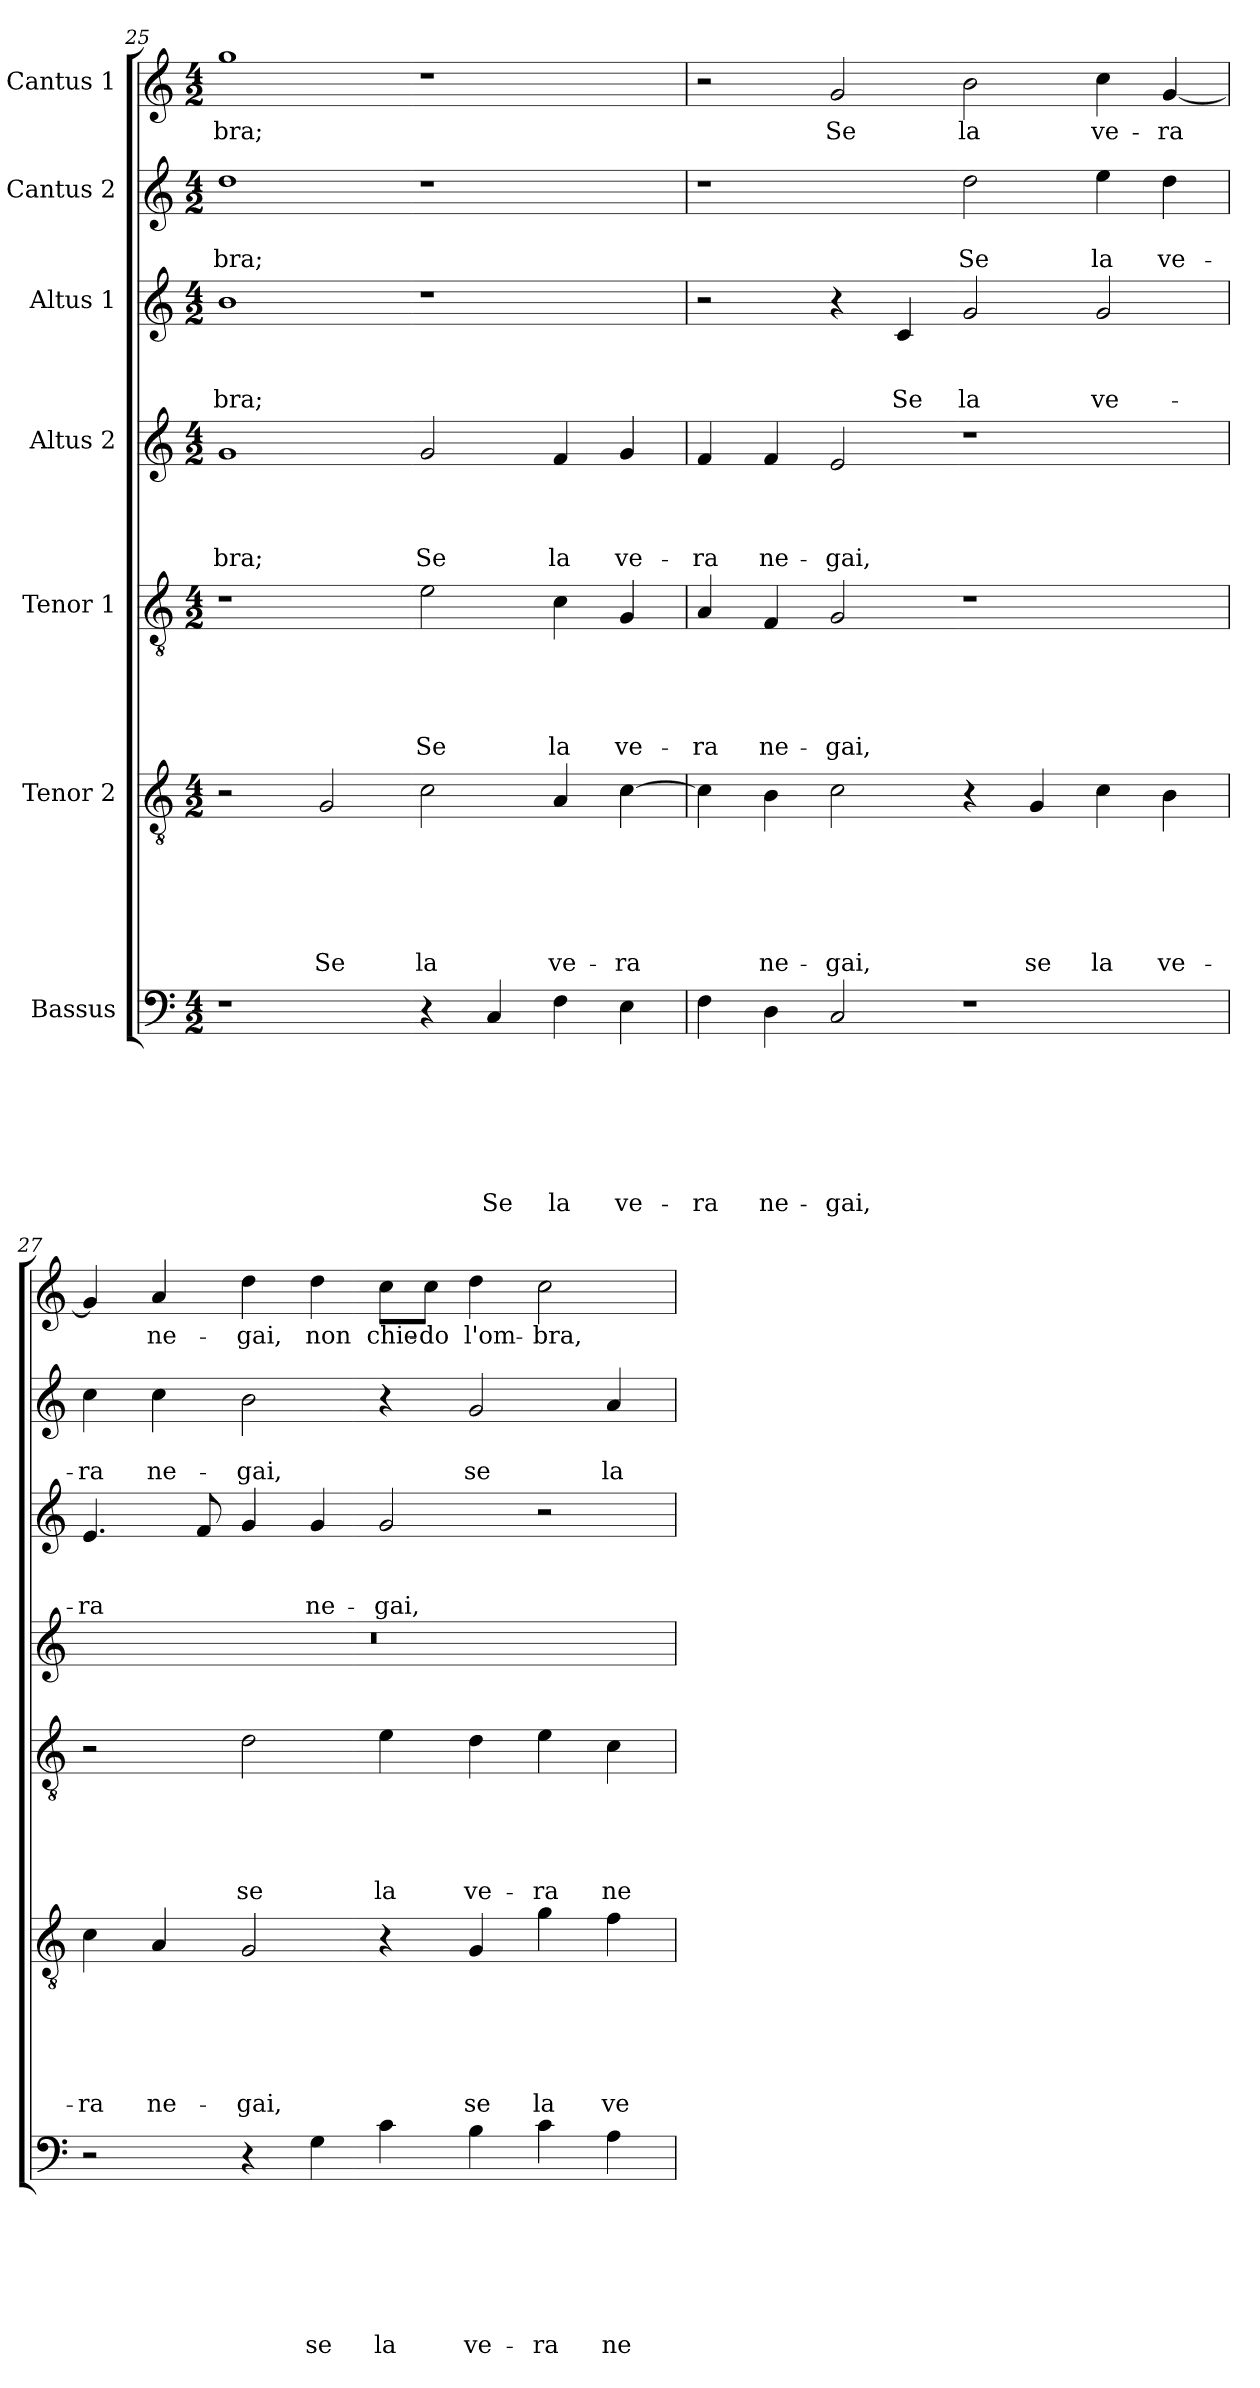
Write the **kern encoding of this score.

**kern	**text	**text	**text	**text	**text	**text	**text	**kern	**text	**text	**text	**text	**text	**text	**kern	**text	**text	**text	**text	**text	**kern	**text	**text	**text	**text	**kern	**text	**text	**text	**kern	**text	**text	**kern	**text
*part7	*part7	*part7	*part7	*part7	*part7	*part7	*part7	*part6	*part6	*part6	*part6	*part6	*part6	*part6	*part5	*part5	*part5	*part5	*part5	*part5	*part4	*part4	*part4	*part4	*part4	*part3	*part3	*part3	*part3	*part2	*part2	*part2	*part1	*part1
*staff7	*staff7	*staff7	*staff7	*staff7	*staff7	*staff7	*staff7	*staff6	*staff6	*staff6	*staff6	*staff6	*staff6	*staff6	*staff5	*staff5	*staff5	*staff5	*staff5	*staff5	*staff4	*staff4	*staff4	*staff4	*staff4	*staff3	*staff3	*staff3	*staff3	*staff2	*staff2	*staff2	*staff1	*staff1
*I"Bassus	*	*	*	*	*	*	*	*I"Tenor 2	*	*	*	*	*	*	*I"Tenor 1	*	*	*	*	*	*I"Altus 2	*	*	*	*	*I"Altus 1	*	*	*	*I"Cantus 2	*	*	*I"Cantus 1	*
!!LO:PB:g=z
*clefF4	*	*	*	*	*	*	*	*clefGv2	*	*	*	*	*	*	*clefGv2	*	*	*	*	*	*clefG2	*	*	*	*	*clefG2	*	*	*	*clefG2	*	*	*clefG2	*
*k[]	*	*	*	*	*	*	*	*k[]	*	*	*	*	*	*	*k[]	*	*	*	*	*	*k[]	*	*	*	*	*k[]	*	*	*	*k[]	*	*	*k[]	*
*a:	*	*	*	*	*	*	*	*a:	*	*	*	*	*	*	*a:	*	*	*	*	*	*a:	*	*	*	*	*a:	*	*	*	*a:	*	*	*a:	*
*M4/2	*	*	*	*	*	*	*	*M4/2	*	*	*	*	*	*	*M4/2	*	*	*	*	*	*M4/2	*	*	*	*	*M4/2	*	*	*	*M4/2	*	*	*M4/2	*
=25	=25	=25	=25	=25	=25	=25	=25	=25	=25	=25	=25	=25	=25	=25	=25	=25	=25	=25	=25	=25	=25	=25	=25	=25	=25	=25	=25	=25	=25	=25	=25	=25	=25	=25
!	!	!	!	!	!	!	!	!	!	!	!	!	!	!	!	!	!	!	!	!	!	!	!	!	!LO:LY:b	!	!	!	!LO:LY:b	!	!	!LO:LY:b	!	!LO:LY:b
1r	.	.	.	.	.	.	.	2r	.	.	.	.	.	.	1r	.	.	.	.	.	1g	.	.	.	-bra;	1b	.	.	-bra;	1dd	.	-bra;	1gg	-bra;
!	!	!	!	!	!	!	!	!	!	!	!	!	!	!LO:LY:b	!	!	!	!	!	!	!	!	!	!	!	!	!	!	!	!	!	!	!	!
.	.	.	.	.	.	.	.	2G/	.	.	.	.	.	Se	.	.	.	.	.	.	.	.	.	.	.	.	.	.	.	.	.	.	.	.
!	!	!	!	!	!	!	!	!	!	!	!	!	!	!LO:LY:b	!	!	!	!	!	!LO:LY:b	!	!	!	!	!LO:LY:b	!	!	!	!	!	!	!	!	!
4r	.	.	.	.	.	.	.	2c\	.	.	.	.	.	la	2e\	.	.	.	.	Se	2g/	.	.	.	Se	1r	.	.	.	1r	.	.	1r	.
!	!	!	!	!	!	!	!LO:LY:b	!	!	!	!	!	!	!	!	!	!	!	!	!	!	!	!	!	!	!	!	!	!	!	!	!	!	!
4C/	.	.	.	.	.	.	Se	.	.	.	.	.	.	.	.	.	.	.	.	.	.	.	.	.	.	.	.	.	.	.	.	.	.	.
!	!	!	!	!	!	!	!LO:LY:b	!	!	!	!	!	!	!LO:LY:b	!	!	!	!	!	!LO:LY:b	!	!	!	!	!LO:LY:b	!	!	!	!	!	!	!	!	!
4F\	.	.	.	.	.	.	la	4A/	.	.	.	.	.	ve-	4c\	.	.	.	.	la	4f/	.	.	.	la	.	.	.	.	.	.	.	.	.
!	!	!	!	!	!	!	!LO:LY:b	!	!	!	!	!	!	!LO:LY:b	!	!	!	!	!	!LO:LY:b	!	!	!	!	!LO:LY:b	!	!	!	!	!	!	!	!	!
4E\	.	.	.	.	.	.	ve-	[4c\	.	.	.	.	.	-ra	4G/	.	.	.	.	ve-	4g/	.	.	.	ve-	.	.	.	.	.	.	.	.	.
=26	=26	=26	=26	=26	=26	=26	=26	=26	=26	=26	=26	=26	=26	=26	=26	=26	=26	=26	=26	=26	=26	=26	=26	=26	=26	=26	=26	=26	=26	=26	=26	=26	=26	=26
!	!	!	!	!	!	!	!LO:LY:b	!	!	!	!	!	!	!	!	!	!	!	!	!LO:LY:b	!	!	!	!	!LO:LY:b	!	!	!	!	!	!	!	!	!
4F\	.	.	.	.	.	.	-ra	4c\]	.	.	.	.	.	.	4A/	.	.	.	.	-ra	4f/	.	.	.	-ra	2r	.	.	.	1r	.	.	2r	.
!	!	!	!	!	!	!	!LO:LY:b	!	!	!	!	!	!	!LO:LY:b	!	!	!	!	!	!LO:LY:b	!	!	!	!	!LO:LY:b	!	!	!	!	!	!	!	!	!
4D\	.	.	.	.	.	.	ne-	4B\	.	.	.	.	.	ne-	4F/	.	.	.	.	ne-	4f/	.	.	.	ne-	.	.	.	.	.	.	.	.	.
!	!	!	!	!	!	!	!LO:LY:b	!	!	!	!	!	!	!LO:LY:b	!	!	!	!	!	!LO:LY:b	!	!	!	!	!LO:LY:b	!	!	!	!	!	!	!	!	!LO:LY:b
2C/	.	.	.	.	.	.	-gai,	2c\	.	.	.	.	.	-gai,	2G/	.	.	.	.	-gai,	2e/	.	.	.	-gai,	4r	.	.	.	.	.	.	2g/	Se
!	!	!	!	!	!	!	!	!	!	!	!	!	!	!	!	!	!	!	!	!	!	!	!	!	!	!	!	!	!LO:LY:b	!	!	!	!	!
.	.	.	.	.	.	.	.	.	.	.	.	.	.	.	.	.	.	.	.	.	.	.	.	.	.	4c/	.	.	Se	.	.	.	.	.
!	!	!	!	!	!	!	!	!	!	!	!	!	!	!	!	!	!	!	!	!	!	!	!	!	!	!	!	!	!LO:LY:b	!	!	!LO:LY:b	!	!LO:LY:b
1r	.	.	.	.	.	.	.	4r	.	.	.	.	.	.	1r	.	.	.	.	.	1r	.	.	.	.	2g/	.	.	la	2dd\	.	Se	2b\	la
!	!	!	!	!	!	!	!	!	!	!	!	!	!	!LO:LY:b	!	!	!	!	!	!	!	!	!	!	!	!	!	!	!	!	!	!	!	!
.	.	.	.	.	.	.	.	4G/	.	.	.	.	.	se	.	.	.	.	.	.	.	.	.	.	.	.	.	.	.	.	.	.	.	.
!	!	!	!	!	!	!	!	!	!	!	!	!	!	!LO:LY:b	!	!	!	!	!	!	!	!	!	!	!	!	!	!	!LO:LY:b	!	!	!LO:LY:b	!	!LO:LY:b
.	.	.	.	.	.	.	.	4c\	.	.	.	.	.	la	.	.	.	.	.	.	.	.	.	.	.	2g/	.	.	ve-	4ee\	.	la	4cc\	ve-
!	!	!	!	!	!	!	!	!	!	!	!	!	!	!LO:LY:b	!	!	!	!	!	!	!	!	!	!	!	!	!	!	!	!	!	!LO:LY:b	!	!LO:LY:b
.	.	.	.	.	.	.	.	4B\	.	.	.	.	.	ve-	.	.	.	.	.	.	.	.	.	.	.	.	.	.	.	4dd\	.	ve-	[4g/	-ra
=27	=27	=27	=27	=27	=27	=27	=27	=27	=27	=27	=27	=27	=27	=27	=27	=27	=27	=27	=27	=27	=27	=27	=27	=27	=27	=27	=27	=27	=27	=27	=27	=27	=27	=27
!	!	!	!	!	!	!	!	!	!	!	!	!	!	!LO:LY:b	!	!	!	!	!	!	!	!	!	!	!	!	!	!	!LO:LY:b	!	!	!LO:LY:b	!	!
2r	.	.	.	.	.	.	.	4c\	.	.	.	.	.	-ra	2r	.	.	.	.	.	0r	.	.	.	.	4.e/	.	.	-ra	4cc\	.	-ra	4g/]	.
!	!	!	!	!	!	!	!	!	!	!	!	!	!	!LO:LY:b	!	!	!	!	!	!	!	!	!	!	!	!	!	!	!	!	!	!LO:LY:b	!	!LO:LY:b
.	.	.	.	.	.	.	.	4A/	.	.	.	.	.	ne-	.	.	.	.	.	.	.	.	.	.	.	.	.	.	.	4cc\	.	ne-	4a/	ne-
.	.	.	.	.	.	.	.	.	.	.	.	.	.	.	.	.	.	.	.	.	.	.	.	.	.	8f/	.	.	.	.	.	.	.	.
!	!	!	!	!	!	!	!	!	!	!	!	!	!	!LO:LY:b	!	!	!	!	!	!LO:LY:b	!	!	!	!	!	!	!	!	!	!	!	!LO:LY:b	!	!LO:LY:b
4r	.	.	.	.	.	.	.	2G/	.	.	.	.	.	-gai,	2d\	.	.	.	.	se	.	.	.	.	.	4g/	.	.	.	2b\	.	-gai,	4dd\	-gai,
!	!	!	!	!	!	!	!LO:LY:b	!	!	!	!	!	!	!	!	!	!	!	!	!	!	!	!	!	!	!	!	!	!LO:LY:b	!	!	!	!	!LO:LY:b
4G\	.	.	.	.	.	.	se	.	.	.	.	.	.	.	.	.	.	.	.	.	.	.	.	.	.	4g/	.	.	ne-	.	.	.	4dd\	non
!	!	!	!	!	!	!	!LO:LY:b	!	!	!	!	!	!	!	!	!	!	!	!	!LO:LY:b	!	!	!	!	!	!	!	!	!LO:LY:b	!	!	!	!	!LO:LY:b
4c\	.	.	.	.	.	.	la	4r	.	.	.	.	.	.	4e\	.	.	.	.	la	.	.	.	.	.	2g/	.	.	-gai,	4r	.	.	8cc\L	chie-
!	!	!	!	!	!	!	!	!	!	!	!	!	!	!	!	!	!	!	!	!	!	!	!	!	!	!	!	!	!	!	!	!	!	!LO:LY:b
.	.	.	.	.	.	.	.	.	.	.	.	.	.	.	.	.	.	.	.	.	.	.	.	.	.	.	.	.	.	.	.	.	8cc\J	-do
!	!	!	!	!	!	!	!LO:LY:b	!	!	!	!	!	!	!LO:LY:b	!	!	!	!	!	!LO:LY:b	!	!	!	!	!	!	!	!	!	!	!	!LO:LY:b	!	!LO:LY:b
4B\	.	.	.	.	.	.	ve-	4G/	.	.	.	.	.	se	4d\	.	.	.	.	ve-	.	.	.	.	.	.	.	.	.	2g/	.	se	4dd\	l'om-
!	!	!	!	!	!	!	!LO:LY:b	!	!	!	!	!	!	!LO:LY:b	!	!	!	!	!	!LO:LY:b	!	!	!	!	!	!	!	!	!	!	!	!	!	!LO:LY:b
4c\	.	.	.	.	.	.	-ra	4g\	.	.	.	.	.	la	4e\	.	.	.	.	-ra	.	.	.	.	.	2r	.	.	.	.	.	.	2cc\	-bra,
!	!	!	!	!	!	!	!LO:LY:b	!	!	!	!	!	!	!LO:LY:b	!	!	!	!	!	!LO:LY:b	!	!	!	!	!	!	!	!	!	!	!	!LO:LY:b	!	!
4A\	.	.	.	.	.	.	ne-	4f\	.	.	.	.	.	ve-	4c\	.	.	.	.	ne-	.	.	.	.	.	.	.	.	.	4a/	.	la	.	.
=	=	=	=	=	=	=	=	=	=	=	=	=	=	=	=	=	=	=	=	=	=	=	=	=	=	=	=	=	=	=	=	=	=	=
*-	*-	*-	*-	*-	*-	*-	*-	*-	*-	*-	*-	*-	*-	*-	*-	*-	*-	*-	*-	*-	*-	*-	*-	*-	*-	*-	*-	*-	*-	*-	*-	*-	*-	*-
